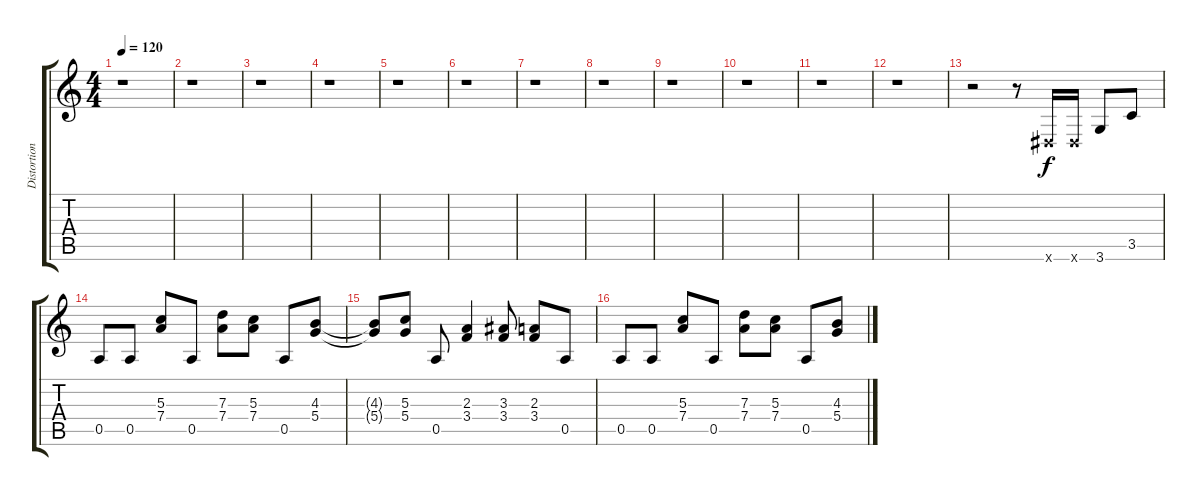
\track ("Distortion Guitar 1" "Distortion") {instrument overdrivenguitar}
\staff {score tabs}
\tuning (E4 B3 G3 D3 A2 E2) {hide}
\ts (4 4)
\tempo 120
\clef g2
\ks c
r.1{dy f} |
r.1 |
r.1 |
r.1 |
r.1 |
r.1 |
r.1 |
r.1 |
r.1 |
r.1 |
r.1 |
r.1 |
r.2 r.8 -1.6{x}.16 -1.6{x}.16 3.6.8 3.5.8 |
0.5.8 0.5.8 (5.3 7.4).8 0.5.8 (7.3 7.4).8 (5.3 7.4).8 0.5.8 (4.3 5.4).8 |
(4.3{t} 5.4{t}).8 (5.3 5.4).8 0.5.8 (2.3 3.4).4 (3.3 3.4).8 (2.3 3.4).8 0.5.8 |
0.5.8 0.5.8 (5.3 7.4).8 0.5.8 (7.3 7.4).8 (5.3 7.4).8 0.5.8 (4.3 5.4).8
